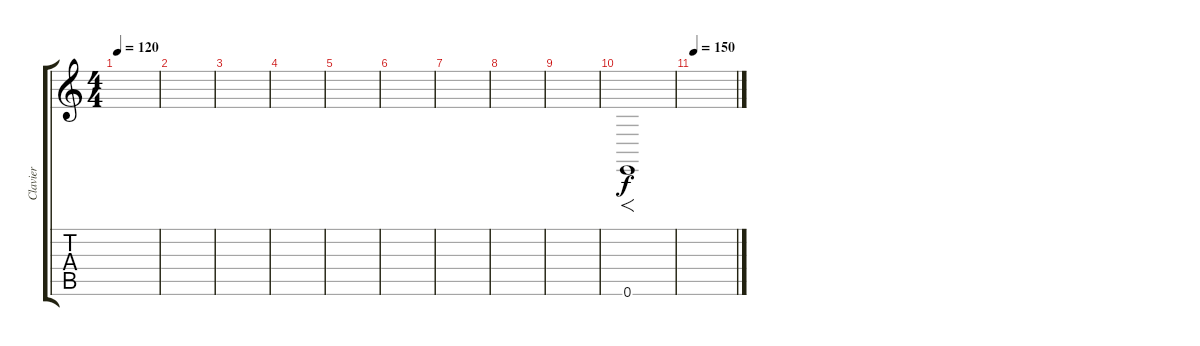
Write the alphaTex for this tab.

\track ("Clavier" "Clavier") {instrument stringensemble1}
\staff {score tabs}
\tuning (E4 B3 G3 D3 A2 E2) {hide}
\ts (4 4)
\tempo 120
\clef g2
\ks c
|
|
|
|
|
|
|
|
|
0.6.1{f} |
\tempo 150
